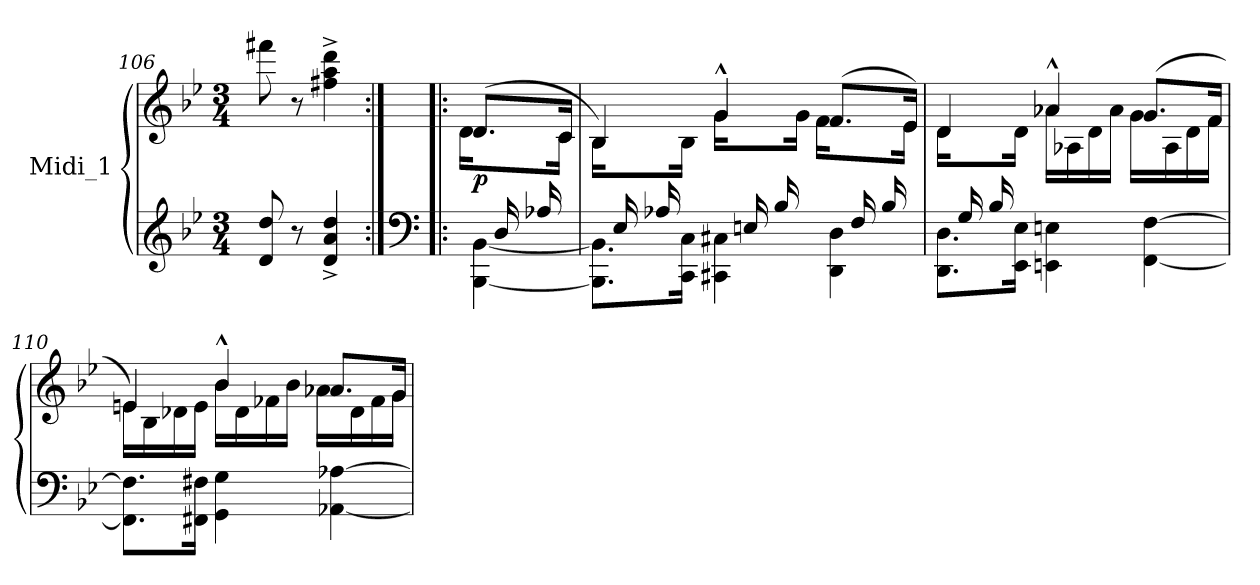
**kern	**kern	**dynam
*part1	*part1	*part1
*staff2	*staff1	*staff1/2
*I"Midi_1	*	*
*clefG2	*clefG2	*
*k[b-e-]	*k[b-e-]	*
*B-:	*B-:	*
*M3/4	*M3/4	*
=106	=106	=106
*	*^	*
8d/ 8dd/	8fff#X\	2ryy	.
8r	8r	.	.
4d/^ 4a/^ 4dd/^	4ff#X\^ 4aa\^ 4ddd\^	.	.
=107:|!|:	=107:|!|:	=107:|!|:	=107:|!|:
*clefF4	*	*	*
*^	*	*	*
!	!	!	!	!LO:DY:b
16ryy	[4BBB-\ [4BB-\	(>8.d/L	16d\LL	p
16D/	.	.	8ryy	.
16A-X/	.	.	.	.
16ryy	.	16c/Jk	16c\JJ	.
!!LO:LB:g=z	!!
=108	=108	=108	=108	=108
16ryy	8.BBB-\] 8.BB-\]L	4B-/)	16B-\LL	.
16E-/	.	.	8ryy	.
16A-X/	.	.	.	.
8ryy	16CC\ 16C\Jk	.	16B-\JJ	.
.	4CC#X\ 4C#X\	4g^^/	16g\LL	.
16En/	.	.	8ryy	.
16B-/	.	.	.	.
8ryy	.	.	16g\JJ	.
.	4DD\ 4D\	(>8.f/L	16f\LL	.
16F/	.	.	8ryy	.
16B-/	.	.	.	.
16ryy	.	16e-i/Jk)	16e-i\JJ	.
!!LO:LB:g=z	!!
=109	=109	=109	=109	=109
16ryy	8.DD\ 8.D\L	4d/	16d\LL	.
16G/	.	.	8ryy	.
16B-/	.	.	.	.
2ryy	16EE-\ 16E-\Jk	.	16d\JJ	.
.	4EEn\ 4En\	4a-X^^/	16a-\LL	.
.	.	.	16A-X\	.
.	.	.	16d\	.
.	.	.	16a-\JJ	.
.	[4FF\ [4F\	(>8.g/L	16g\LL	.
.	.	.	16A-\	.
.	.	.	16d\	.
16ryy	.	16f/Jk	16f\JJ	.
*v	*v	*	*	*
=110	=110	=110	=110
8.FF\] 8.F\]L	4en/)	16e\LL	.
.	.	16B-\	.
.	.	16d-X\	.
16FF#X\ 16F#X\Jk	.	16e\JJ	.
4GG\ 4G\	4b-^^/	16b-\LL	.
.	.	16d-\	.
.	.	16f-X\	.
.	.	16b-\JJ	.
[4AA-X\ [4A-X\	8.a-X/L	16a-\LL	.
.	.	16d-\	.
.	.	16f-\	.
.	16g/Jk	16g\JJ	.
*	*v	*v	*
=	=	=
*-	*-	*-
